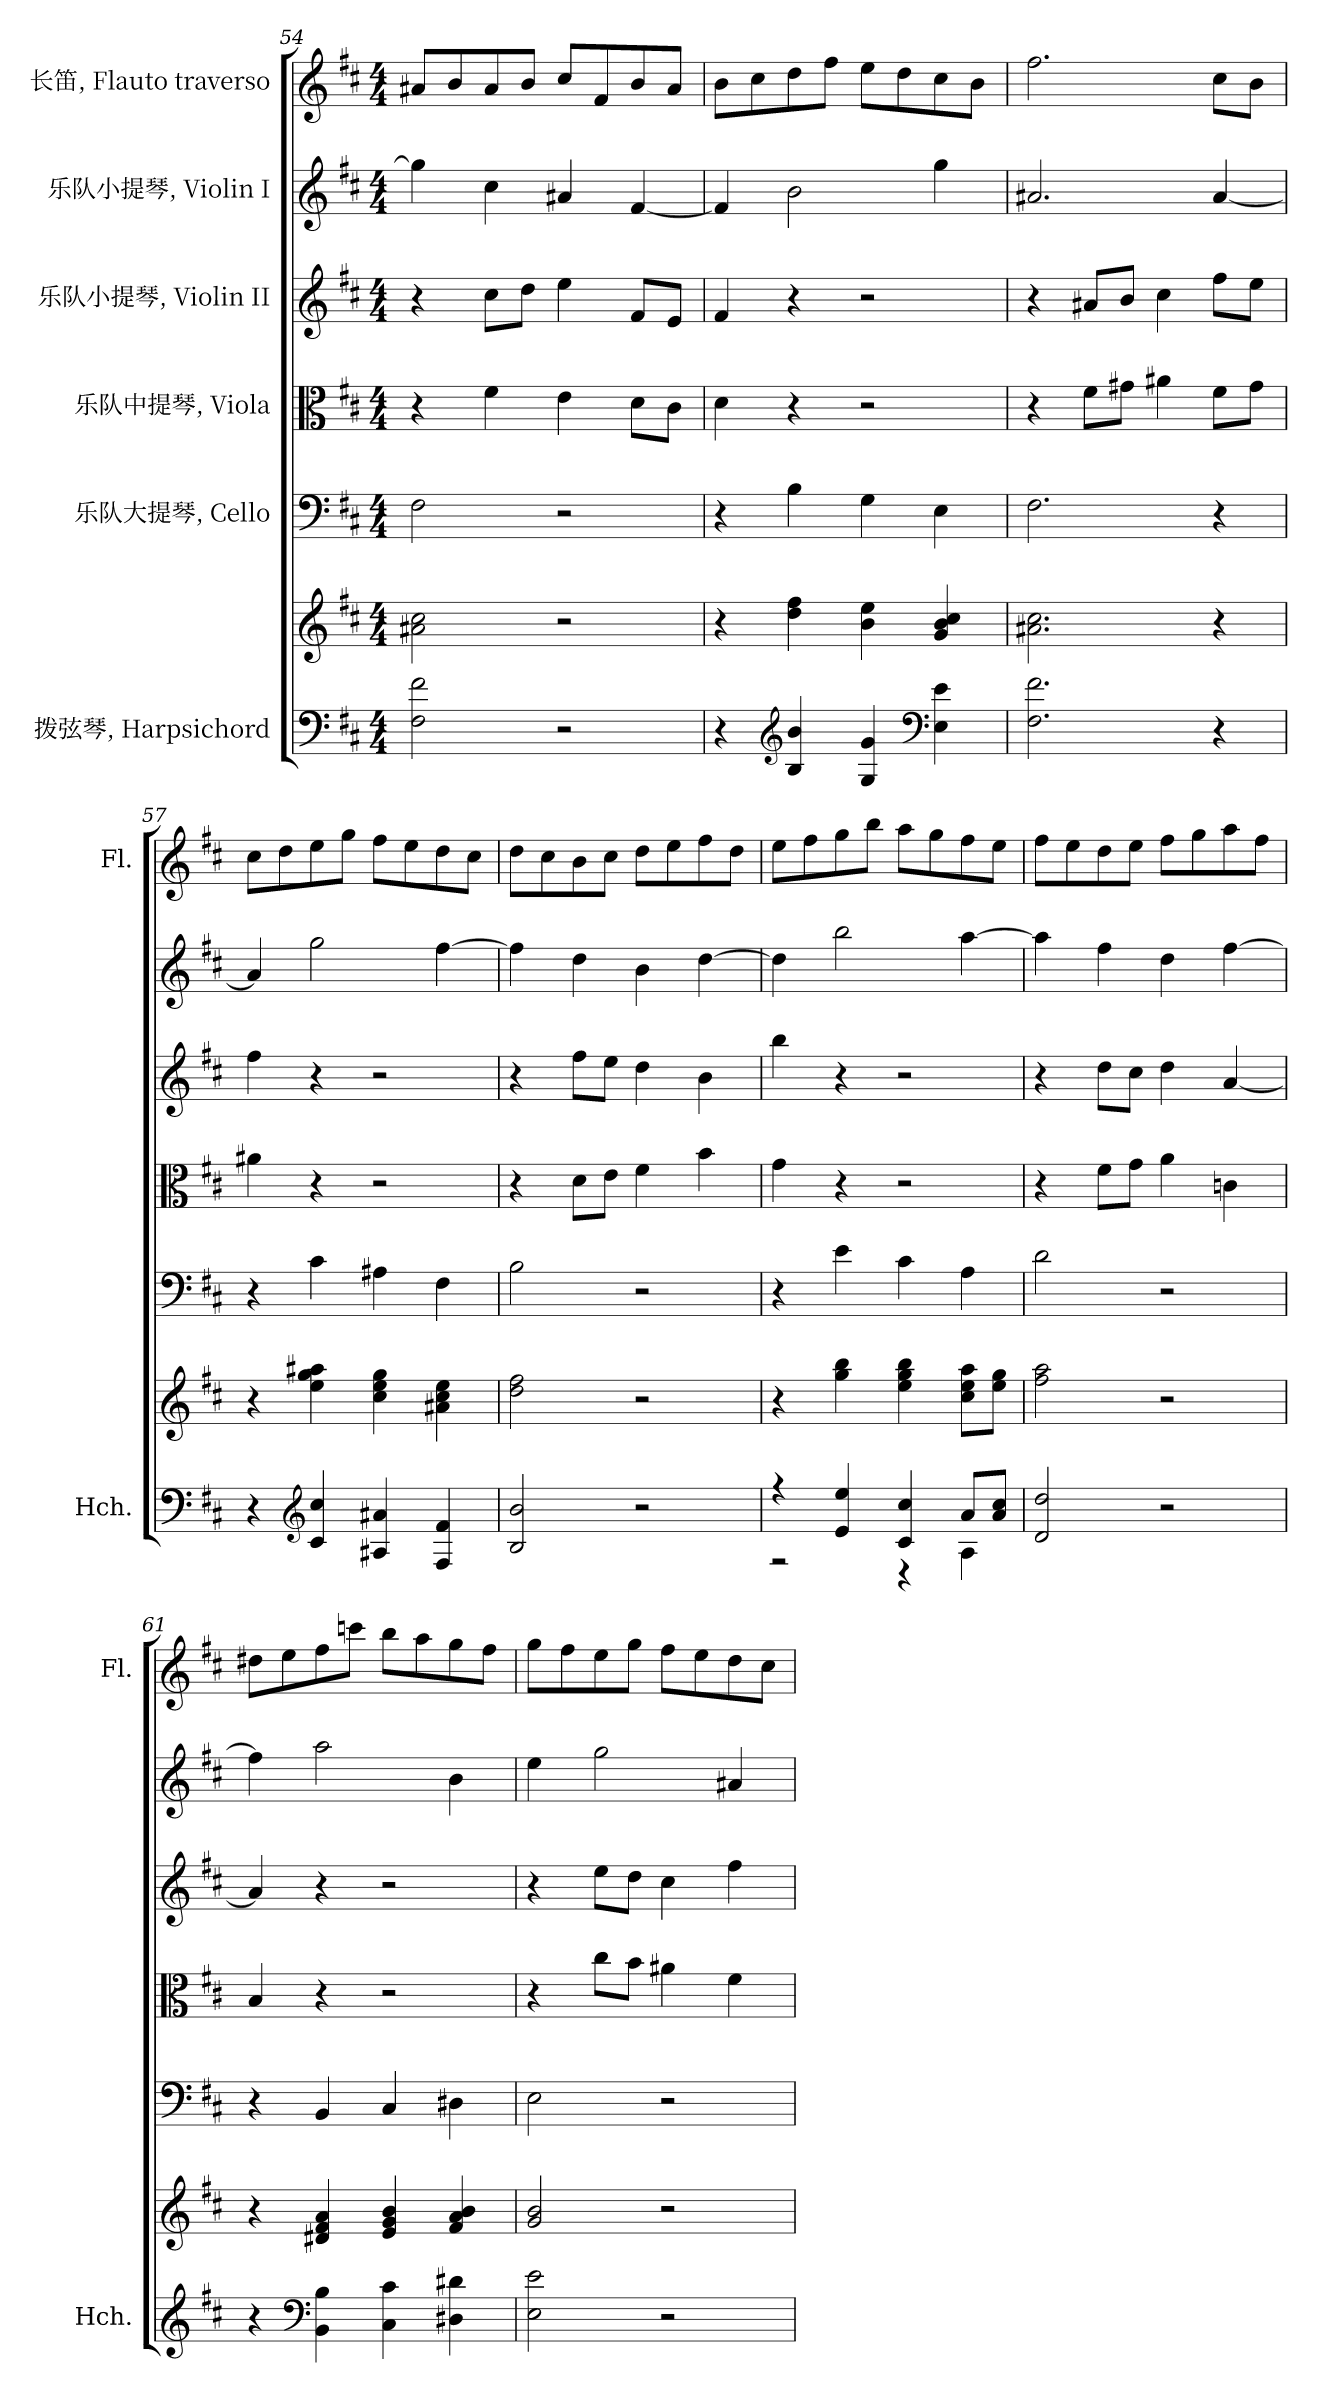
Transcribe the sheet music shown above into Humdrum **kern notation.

**kern	**kern	**kern	**kern	**kern	**kern	**kern
*part6	*part6	*part5	*part4	*part3	*part2	*part1
*staff7	*staff6	*staff5	*staff4	*staff3	*staff2	*staff1
*I"拨弦琴, Harpsichord	*	*I"乐队大提琴, Cello	*I"乐队中提琴, Viola	*I"乐队小提琴, Violin II	*I"乐队小提琴, Violin I	*I"长笛, Flauto traverso
*I'Hch.	*	*	*	*	*	*I'Fl.
!!LO:PB:g=z
*clefF4	*clefG2	*clefF4	*clefC3	*clefG2	*clefG2	*clefG2
*k[f#c#]	*k[f#c#]	*k[f#c#]	*k[f#c#]	*k[f#c#]	*k[f#c#]	*k[f#c#]
*M4/4	*M4/4	*M4/4	*M4/4	*M4/4	*M4/4	*M4/4
=54	=54	=54	=54	=54	=54	=54
2F#\ 2f#\	2a#X\ 2cc#\	2F#\	4r	4r	4gg\]	8a#X/L
.	.	.	.	.	.	8b/
.	.	.	4f#\	8cc#\L	4cc#\	8a#/
.	.	.	.	8dd\J	.	8b/J
2r	2r	2r	4e\	4ee\	4a#X/	8cc#/L
.	.	.	.	.	.	8f#/
.	.	.	8d\L	8f#/L	[4f#/	8b/
.	.	.	8c#\J	8e/J	.	8a#/J
=55	=55	=55	=55	=55	=55	=55
4r	4r	4r	4d\	4f#/	4f#/]	8b\L
.	.	.	.	.	.	8cc#\
*clefG2	*	*	*	*	*	*
4B/ 4b/	4dd\ 4ff#\	4B\	4r	4r	2b\	8dd\
.	.	.	.	.	.	8ff#\J
4G/ 4g/	4b\ 4ee\	4G\	2r	2r	.	8ee\L
.	.	.	.	.	.	8dd\
*clefF4	*	*	*	*	*	*
4E\ 4e\	4g/ 4b/ 4cc#/	4E\	.	.	4gg\	8cc#\
.	.	.	.	.	.	8b\J
=56	=56	=56	=56	=56	=56	=56
2.F#\ 2.f#\	2.a#X\ 2.cc#\	2.F#\	4r	4r	2.a#X/	2.ff#\
.	.	.	8f#\L	8a#X/L	.	.
.	.	.	8g#X\J	8b/J	.	.
.	.	.	4a#X\	4cc#\	.	.
4r	4r	4r	8f#\L	8ff#\L	[4a#/	8cc#\L
.	.	.	8g#\J	8ee\J	.	8b\J
=57	=57	=57	=57	=57	=57	=57
4r	4r	4r	4a#X\	4ff#\	4a#/]	8cc#\L
.	.	.	.	.	.	8dd\
*clefG2	*	*	*	*	*	*
4c#/ 4cc#/	4ee\ 4gg\ 4aa#X\	4c#\	4r	4r	2gg\	8ee\
.	.	.	.	.	.	8gg\J
4A#X/ 4a#X/	4cc#\ 4ee\ 4gg\	4A#X\	2r	2r	.	8ff#\L
.	.	.	.	.	.	8ee\
4F#/ 4f#/	4a#X\ 4cc#\ 4ee\	4F#\	.	.	[4ff#\	8dd\
.	.	.	.	.	.	8cc#\J
!!LO:PB:g=z
=58	=58	=58	=58	=58	=58	=58
2B/ 2b/	2dd\ 2ff#\	2B\	4r	4r	4ff#\]	8dd\L
.	.	.	.	.	.	8cc#\
.	.	.	8d\L	8ff#\L	4dd\	8b\
.	.	.	8e\J	8ee\J	.	8cc#\J
2r	2r	2r	4f#\	4dd\	4b\	8dd\L
.	.	.	.	.	.	8ee\
.	.	.	4b\	4b\	[4dd\	8ff#\
.	.	.	.	.	.	8dd\J
=59	=59	=59	=59	=59	=59	=59
*^	*	*	*	*	*	*
4r	2r	4r	4r	4g\	4bb\	4dd\]	8ee\L
.	.	.	.	.	.	.	8ff#\
4e/ 4ee/	.	4gg\ 4bb\	4e\	4r	4r	2bb\	8gg\
.	.	.	.	.	.	.	8bb\J
4c#/ 4cc#/	4r	4ee\ 4gg\ 4bb\	4c#\	2r	2r	.	8aa\L
.	.	.	.	.	.	.	8gg\
8a/L	4A\	8cc#\ 8ee\ 8aa\L	4A\	.	.	[4aa\	8ff#\
8a/ 8cc#/J	.	8ee\ 8gg\J	.	.	.	.	8ee\J
*v	*v	*	*	*	*	*	*
=60	=60	=60	=60	=60	=60	=60
2d/ 2dd/	2ff#\ 2aa\	2d\	4r	4r	4aa\]	8ff#\L
.	.	.	.	.	.	8ee\
.	.	.	8f#\L	8dd\L	4ff#\	8dd\
.	.	.	8g\J	8cc#\J	.	8ee\J
2r	2r	2r	4a\	4dd\	4dd\	8ff#\L
.	.	.	.	.	.	8gg\
.	.	.	4cn\	[4a/	[4ff#\	8aa\
.	.	.	.	.	.	8ff#\J
=61	=61	=61	=61	=61	=61	=61
4r	4r	4r	4B/	4a/]	4ff#\]	8dd#X\L
.	.	.	.	.	.	8ee\
*clefF4	*	*	*	*	*	*
4BB\ 4B\	4d#X/ 4f#/ 4a/	4BB/	4r	4r	2aa\	8ff#\
.	.	.	.	.	.	8cccn\J
4C#\ 4c#\	4e/ 4g/ 4b/	4C#/	2r	2r	.	8bb\L
.	.	.	.	.	.	8aa\
4D#X\ 4d#X\	4f#/ 4a/ 4b/	4D#X\	.	.	4b\	8gg\
.	.	.	.	.	.	8ff#\J
!!LO:PB:g=z
=62	=62	=62	=62	=62	=62	=62
2E\ 2e\	2g/ 2b/	2E\	4r	4r	4ee\	8gg\L
.	.	.	.	.	.	8ff#\
.	.	.	8cc#\L	8ee\L	2gg\	8ee\
.	.	.	8b\J	8dd\J	.	8gg\J
2r	2r	2r	4a#X\	4cc#\	.	8ff#\L
.	.	.	.	.	.	8ee\
.	.	.	4f#\	4ff#\	4a#X/	8dd\
.	.	.	.	.	.	8cc#\J
=	=	=	=	=	=	=
*-	*-	*-	*-	*-	*-	*-
